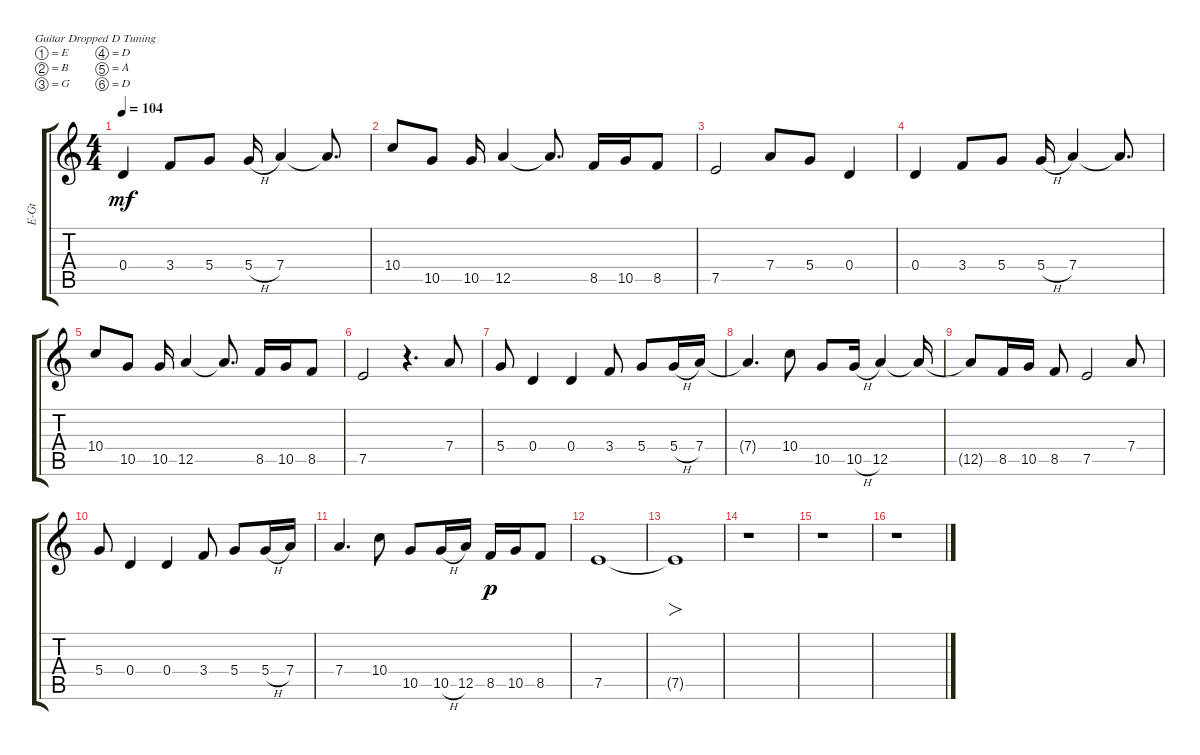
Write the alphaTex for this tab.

\defaultSystemsLayout 4
\bracketExtendMode groupsimilarinstruments
\otherSystemsTrackNameOrientation horizontal
\track ("Electric Guitar" "E-Gt") {instrument distortionguitar}
\staff {score tabs}
\tuning (E4 B3 G3 D3 A2 D2)
\ts (4 4)
\tempo 104
\clef g2
\ks c
0.4.4{dy mf beam Up} 3.4.8{beam Up} 5.4.8{beam Up} 5.4{h}.16{beam Up} 7.4.4{beam Up} 7.4{t}.8{d beam Up} |
10.4.8{beam Up} 10.5.8{beam Up} 10.5.16{beam Up} 12.5.4{beam Up} 12.5{t}.8{d beam Up} 8.5.16{beam Up} 10.5.16{beam Up} 8.5.8{beam Up} |
7.5.2{beam Up} 7.4.8{beam Up} 5.4.8{beam Up} 0.4.4{beam Up} |
0.4.4{beam Up} 3.4.8{beam Up} 5.4.8{beam Up} 5.4{h}.16{beam Up} 7.4.4{beam Up} 7.4{t}.8{d beam Up} |
10.4.8{beam Up} 10.5.8{beam Up} 10.5.16{beam Up} 12.5.4{beam Up} 12.5{t}.8{d beam Up} 8.5.16{beam Up} 10.5.16{beam Up} 8.5.8{beam Up} |
7.5.2{beam Up} r.4{d beam Up} 7.4.8{beam Up} |
5.4.8{beam Up} 0.4.4{beam Up} 0.4.4{beam Up} 3.4.8{beam Up} 5.4.8{beam Up} 5.4{h}.16{beam Up} 7.4.16{beam Up} |
7.4{t}.4{d beam Up} 10.4.8{beam Down} 10.5.8{beam Up} 10.5{h}.16{beam Up} 12.5.4{beam Up} 12.5{t}.16{beam Up} |
12.5{t}.8{beam Up} 8.5.16{beam Up} 10.5.16{beam Up} 8.5.8{beam Up} 7.5.2{beam Up} 7.4.8{beam Up} |
5.4.8{beam Up} 0.4.4{beam Up} 0.4.4{beam Up} 3.4.8{beam Up} 5.4.8{beam Up} 5.4{h}.16{beam Up} 7.4.16{beam Up} |
7.4.4{d beam Up} 10.4.8{beam Down} 10.5.8{beam Up} 10.5{h}.16{beam Up} 12.5.16{beam Up} 8.5.16{dy p beam Up} 10.5.16{beam Up} 8.5.8{beam Up} |
7.5.1{beam Up} |
7.5{t}.1{fo beam Up} |
r.1{beam Down} |
r.1{beam Down} |
r.1{beam Down}
